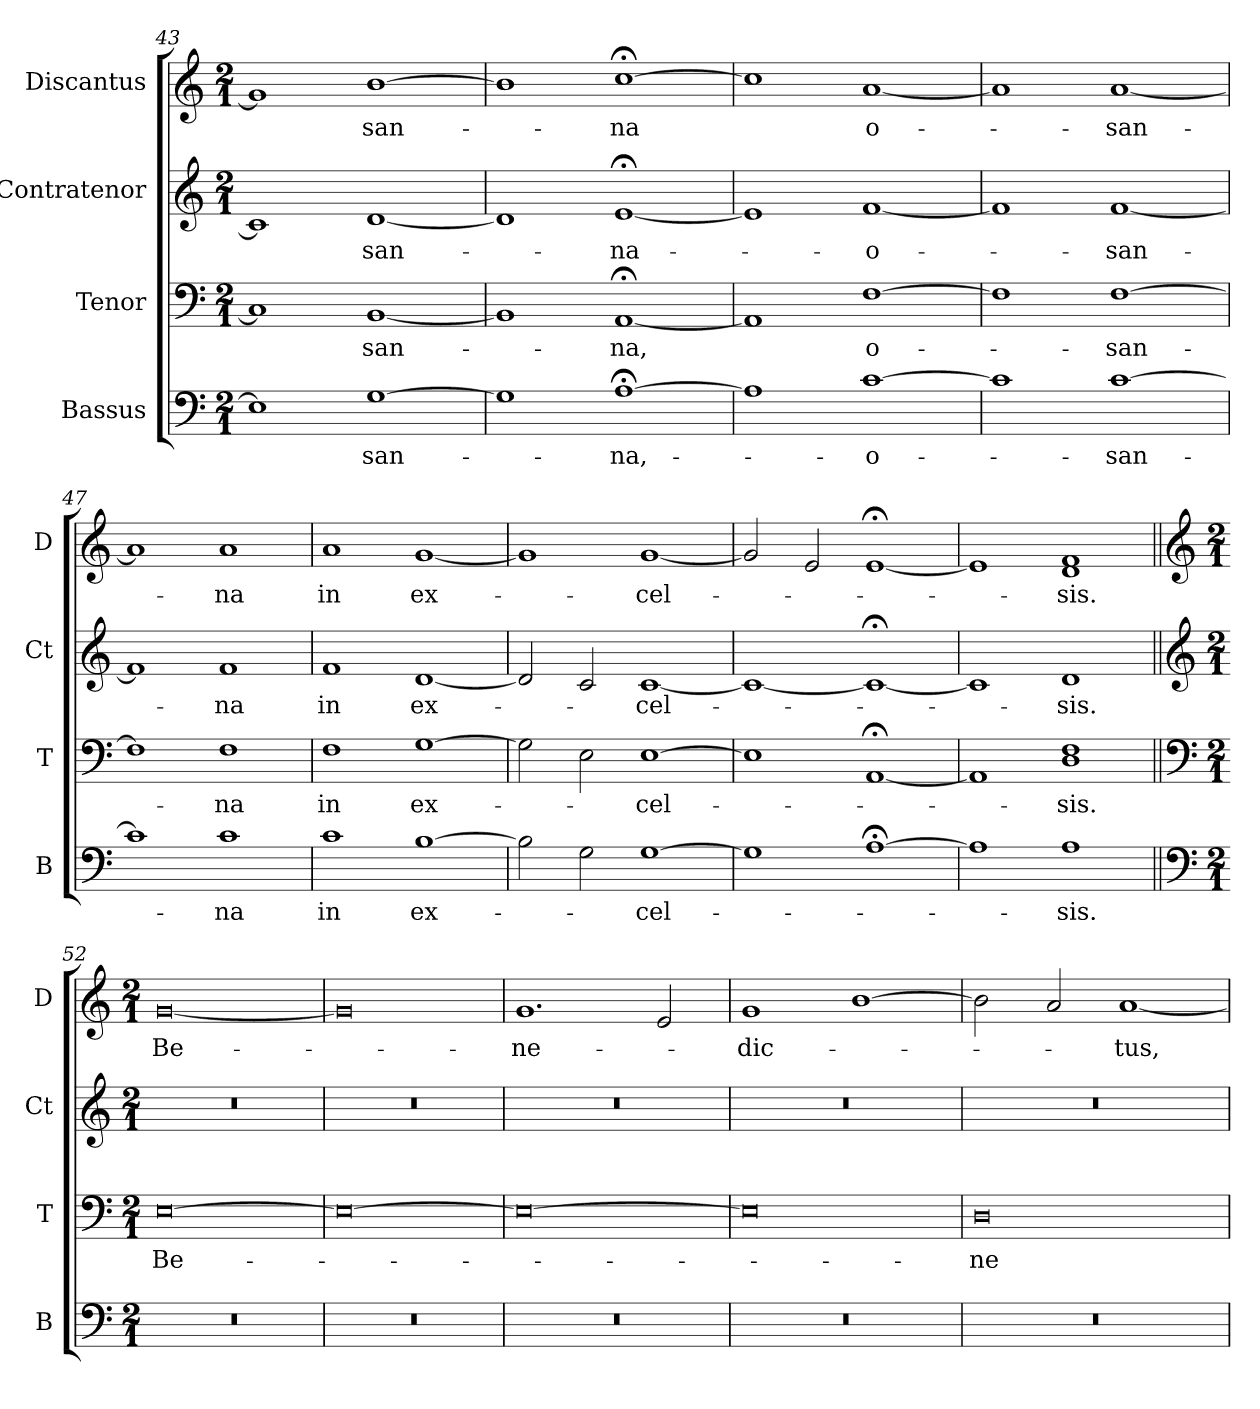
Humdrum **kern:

**kern	**text	**kern	**text	**kern	**text	**kern	**text
*part4	*part4	*part3	*part3	*part2	*part2	*part1	*part1
*staff4	*staff4	*staff3	*staff3	*staff2	*staff2	*staff1	*staff1
*I"Bassus	*	*I"Tenor	*	*I"Contratenor	*	*I"Discantus	*
*I'B	*	*I'T	*	*I'Ct	*	*I'D	*
*clefF4	*	*clefF4	*	*clefG2	*	*clefG2	*
*k[]	*	*k[]	*	*k[]	*	*k[]	*
*M2/1	*	*M2/1	*	*M2/1	*	*M2/1	*
=43	=43	=43	=43	=43	=43	=43	=43
1E]	.	1C]	.	1c]	.	1g]	.
[1G	-san-	[1BB	-san-	[1d	-san-	[1b	-san-
=44	=44	=44	=44	=44	=44	=44	=44
1G]	.	1BB]	.	1d]	.	1b]	.
[1A;<	-na,-	[1AA;<	-na,	[1e;<	-na-	[1cc;<	-na
=45	=45	=45	=45	=45	=45	=45	=45
1A]	.	1AA]	.	1e]	.	1cc]	.
[1c	-o-	[1F	o-	[1f	-o-	[1a	o-
=46	=46	=46	=46	=46	=46	=46	=46
1c]	.	1F]	.	1f]	.	1a]	.
[1c	-san-	[1F	-san-	[1f	-san-	[1a	-san-
=47	=47	=47	=47	=47	=47	=47	=47
1c]	.	1F]	.	1f]	.	1a]	.
1c	-na	1F	-na	1f	-na	1a	-na
=48	=48	=48	=48	=48	=48	=48	=48
1c	in	1F	in	1f	in	1a	in
[1B	ex-	[1G	ex-	[1d	ex-	[1g	ex-
=49	=49	=49	=49	=49	=49	=49	=49
2B\]	.	2G\]	.	2d/]	.	1g]	.
2G\	.	2E\	.	2c/	.	.	.
[1G	-cel-	[1E	-cel-	[1c	-cel-	[1g	-cel-
=50	=50	=50	=50	=50	=50	=50	=50
1G]	.	1E]	.	1c_	.	2g/]	.
.	.	.	.	.	.	2e/	.
[1A;<	.	[1AA;<	.	1c;<_	.	[1e;<	.
=51	=51	=51	=51	=51	=51	=51	=51
*	*	*^	*	*	*	*^	*
1A]	.	1AA]	1ryy	.	1c]	.	1e]	1ryy	.
1A	-sis.	1D\	1F/	-sis.	1d	-sis.	1d\	1f/	-sis.
*	*	*v	*v	*	*	*	*v	*v	*
!!LO:LB:g=z
=52||	=52||	=52||	=52||	=52||	=52||	=52||	=52||
*clefF4	*	*clefF4	*	*clefG2	*	*clefG2	*
*k[]	*	*k[]	*	*k[]	*	*k[]	*
*M2/1	*	*M2/1	*	*M2/1	*	*M2/1	*
0r	.	[0E	Be-	0r	.	[0g	Be-
=53	=53	=53	=53	=53	=53	=53	=53
0r	.	0E_	.	0r	.	0g]	.
=54	=54	=54	=54	=54	=54	=54	=54
0r	.	0E_	.	0r	.	1.g	-ne-
.	.	.	.	.	.	2e/	.
=55	=55	=55	=55	=55	=55	=55	=55
0r	.	0E]	.	0r	.	1g	-dic-
.	.	.	.	.	.	[1b	.
=56	=56	=56	=56	=56	=56	=56	=56
0r	.	0D	-ne-	0r	.	2b\]	.
.	.	.	.	.	.	2a/	.
.	.	.	.	.	.	[1a	-tus,
=	=	=	=	=	=	=	=
*-	*-	*-	*-	*-	*-	*-	*-
